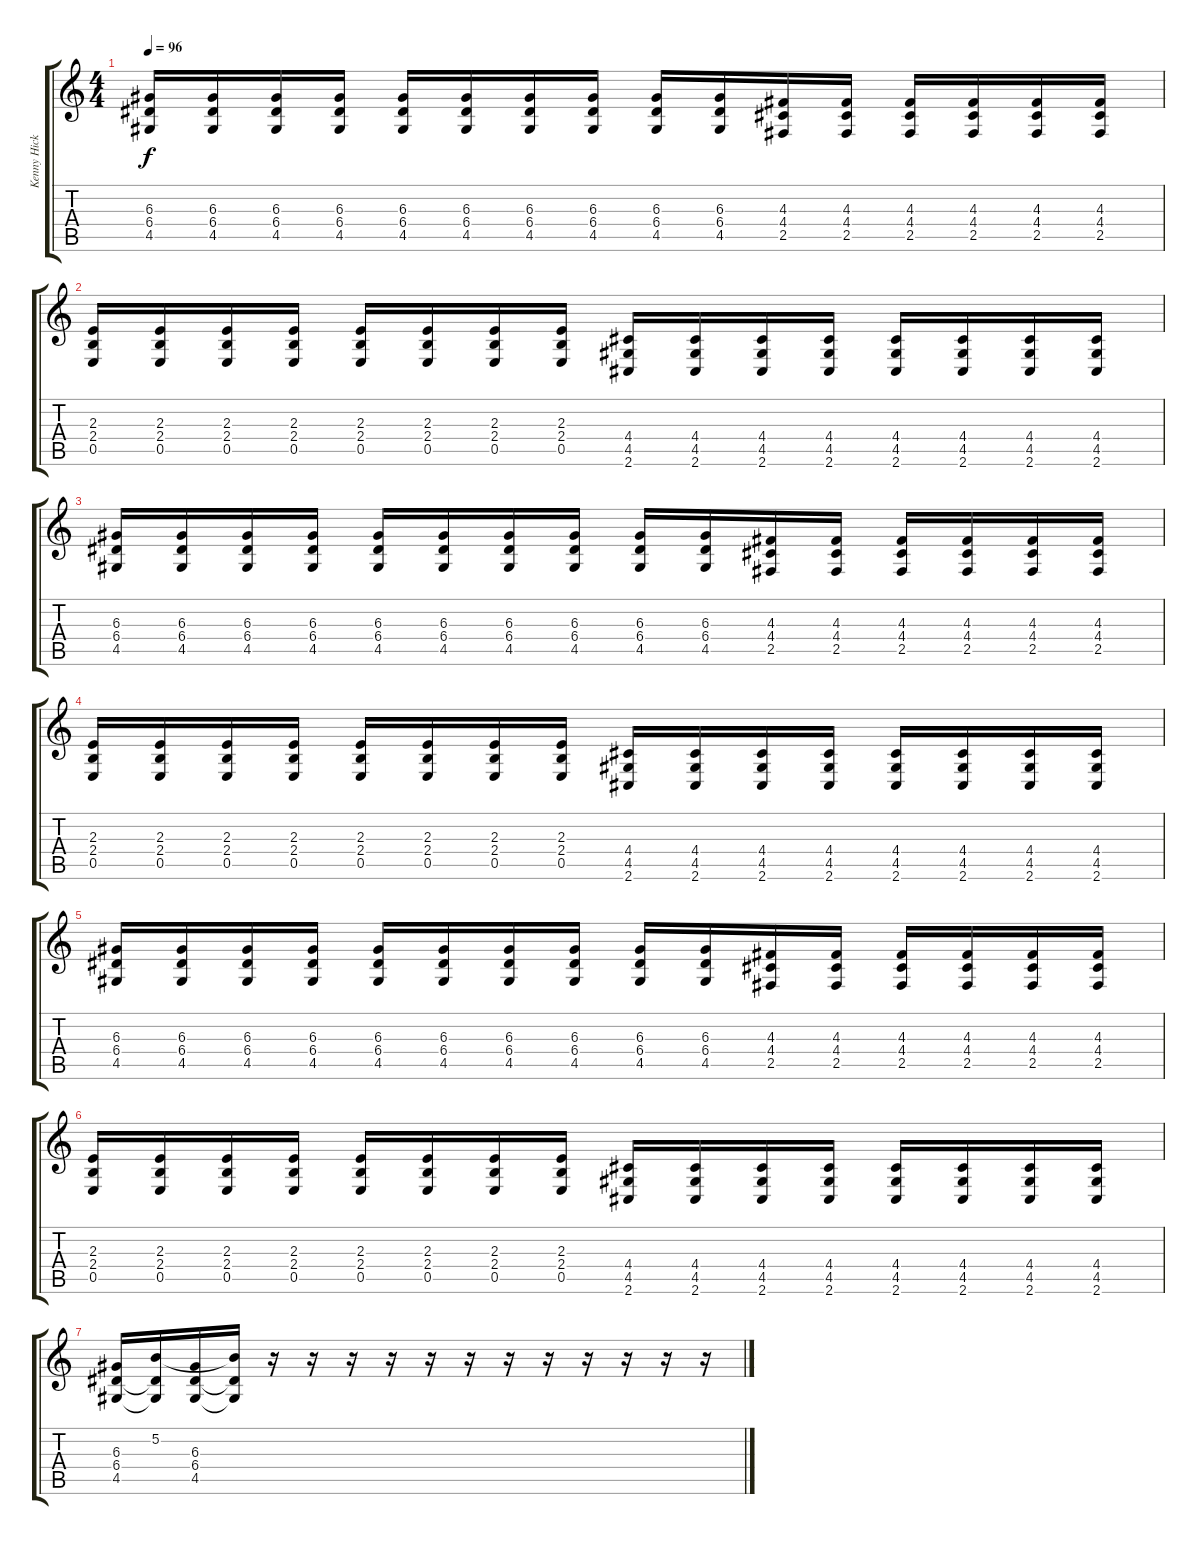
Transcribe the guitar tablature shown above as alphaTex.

\track ("Kenny Hickey - Guitar" "Kenny Hick") {instrument distortionguitar}
\staff {score tabs}
\tuning (B3 Gb3 D3 A2 E2 B1) {hide}
\ts (4 4)
\tempo 96
\clef g2
\ks c
(6.3 6.4 4.5).16{dy f} (6.3 6.4 4.5).16 (6.3 6.4 4.5).16 (6.3 6.4 4.5).16 (6.3 6.4 4.5).16 (6.3 6.4 4.5).16 (6.3 6.4 4.5).16 (6.3 6.4 4.5).16 (6.3 6.4 4.5).16 (6.3 6.4 4.5).16 (4.3 4.4 2.5).16 (4.3 4.4 2.5).16 (4.3 4.4 2.5).16 (4.3 4.4 2.5).16 (4.3 4.4 2.5).16 (4.3 4.4 2.5).16 |
(2.3 2.4 0.5).16 (2.3 2.4 0.5).16 (2.3 2.4 0.5).16 (2.3 2.4 0.5).16 (2.3 2.4 0.5).16 (2.3 2.4 0.5).16 (2.3 2.4 0.5).16 (2.3 2.4 0.5).16 (4.4 4.5 2.6).16 (4.4 4.5 2.6).16 (4.4 4.5 2.6).16 (4.4 4.5 2.6).16 (4.4 4.5 2.6).16 (4.4 4.5 2.6).16 (4.4 4.5 2.6).16 (4.4 4.5 2.6).16 |
(6.3 6.4 4.5).16 (6.3 6.4 4.5).16 (6.3 6.4 4.5).16 (6.3 6.4 4.5).16 (6.3 6.4 4.5).16 (6.3 6.4 4.5).16 (6.3 6.4 4.5).16 (6.3 6.4 4.5).16 (6.3 6.4 4.5).16 (6.3 6.4 4.5).16 (4.3 4.4 2.5).16 (4.3 4.4 2.5).16 (4.3 4.4 2.5).16 (4.3 4.4 2.5).16 (4.3 4.4 2.5).16 (4.3 4.4 2.5).16 |
(2.3 2.4 0.5).16 (2.3 2.4 0.5).16 (2.3 2.4 0.5).16 (2.3 2.4 0.5).16 (2.3 2.4 0.5).16 (2.3 2.4 0.5).16 (2.3 2.4 0.5).16 (2.3 2.4 0.5).16 (4.4 4.5 2.6).16 (4.4 4.5 2.6).16 (4.4 4.5 2.6).16 (4.4 4.5 2.6).16 (4.4 4.5 2.6).16 (4.4 4.5 2.6).16 (4.4 4.5 2.6).16 (4.4 4.5 2.6).16 |
(6.3 6.4 4.5).16 (6.3 6.4 4.5).16 (6.3 6.4 4.5).16 (6.3 6.4 4.5).16 (6.3 6.4 4.5).16 (6.3 6.4 4.5).16 (6.3 6.4 4.5).16 (6.3 6.4 4.5).16 (6.3 6.4 4.5).16 (6.3 6.4 4.5).16 (4.3 4.4 2.5).16 (4.3 4.4 2.5).16 (4.3 4.4 2.5).16 (4.3 4.4 2.5).16 (4.3 4.4 2.5).16 (4.3 4.4 2.5).16 |
(2.3 2.4 0.5).16 (2.3 2.4 0.5).16 (2.3 2.4 0.5).16 (2.3 2.4 0.5).16 (2.3 2.4 0.5).16 (2.3 2.4 0.5).16 (2.3 2.4 0.5).16 (2.3 2.4 0.5).16 (4.4 4.5 2.6).16 (4.4 4.5 2.6).16 (4.4 4.5 2.6).16 (4.4 4.5 2.6).16 (4.4 4.5 2.6).16 (4.4 4.5 2.6).16 (4.4 4.5 2.6).16 (4.4 4.5 2.6).16 |
(6.3 6.4 4.5).16 (5.2 6.4{t} 4.5{t}).16 (6.3 6.4 4.5).16 (5.2{t} 6.4{t} 4.5{t}).16 r.16 r.16 r.16 r.16 r.16 r.16 r.16 r.16 r.16 r.16 r.16 r.16
